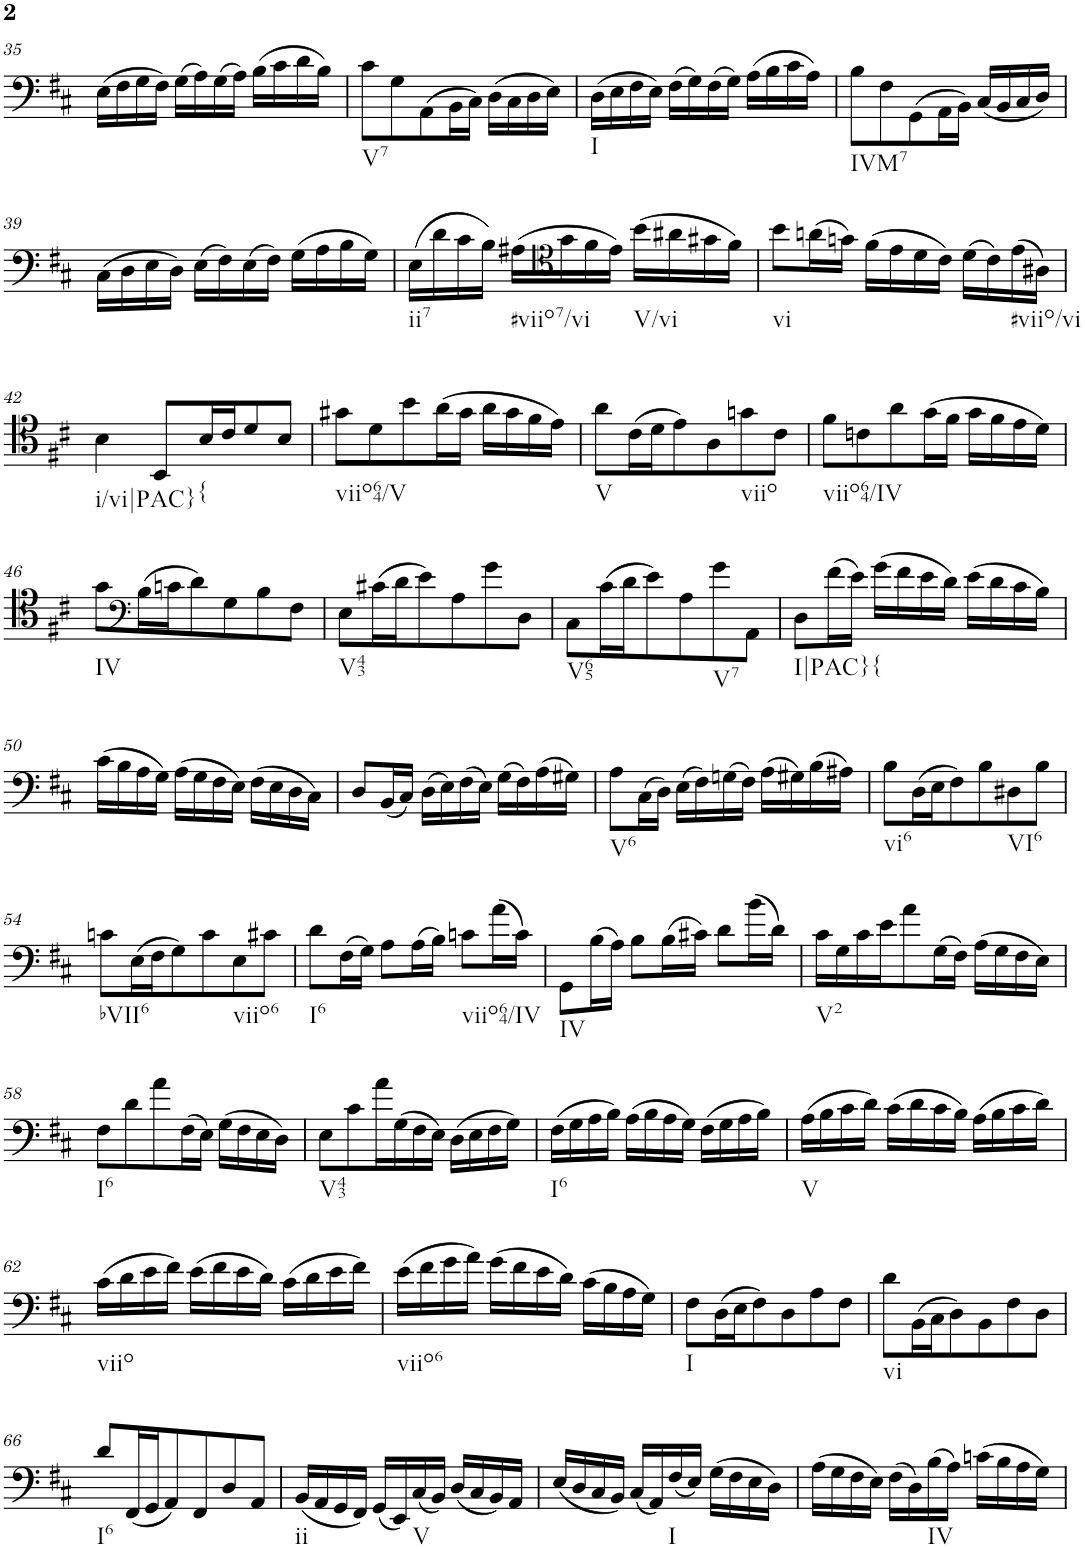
**kern
*part1
*staff1
*I"Piano
*I'Pno.
!!LO:PB:g=z
*clefF4
*k[f#c#]
*M3/4
=35
(16E\LL
16F#\
16G\
16F#\JJ)
(16G\LL
16A\)
(16G\
16A\JJ)
(16B\LL
16c#\
16d\
16B\JJ)
=36
!LO:TX:b:t=V7
8c#\L
8G\
(8AA\
16BB\L
16C#\JJ)
(16D\LL
16C#\
16D\
16E\JJ)
=37
!LO:TX:b:t=I
(16D\LL
16E\
16F#\
16E\JJ)
(16F#\LL
16G\)
(16F#\
16G\JJ)
(16A\LL
16B\
16c#\
16A\JJ)
=38
!LO:TX:b:t=IVM7
8B\L
8F#\
(8GG\
16AA\L
16BB\JJ)
(16C#/LL
16BB/
16C#/
16D/JJ)
!!LO:LB:g=z
=39
(16C#\LL
16D\
16E\
16D\JJ)
(16E\LL
16F#\)
(16E\
16F#\JJ)
(16G\LL
16A\
16B\
16G\JJ)
=40
!LO:TX:b:t=ii7
(16E\LL
16d\
16c#\
16B\JJ)
!LO:TX:b:t=#viio7/vi
(16A#X\LL
*clefC4
16g\
16f#\
16e\JJ)
!LO:TX:b:t=V/vi
(16b\LL
16a#X\
16g#X\
16f#\JJ)
=41
!LO:TX:b:t=vi
8b\L
(16an\L
16gn\JJ)
(16f#\LL
16e\
16d\
16c#\JJ)
(16d\LL
16c#\)
!LO:TX:b:t=#viio/vi
(16e\
16A#X\JJ)
!!LO:LB:g=z
=42
!LO:TX:b:t=i/vi|PAC}
4B\
8BB/L
!LO:TX:b:t={
16B/L
16c#/J
8d/
8B/J
=43
!LO:TX:b:t=viio64/V
8g#X\L
8d\
8b\
(16a\L
16g#\JJ
16a\LL
16g#\
16f#\
16e\JJ)
=44
!LO:TX:b:t=V
8a\L
(16c#\L
16d\J
8e\)
8A\
!LO:TX:b:t=viio
8gn\
8c#\J
=45
!LO:TX:b:t=viio64/IV
8f#\L
8cn\
8a\
(16g\L
16f#\JJ
16g\LL
16f#\
16e\
16d\JJ)
!!LO:LB:g=z
=46
!LO:TX:b:t=IV
8g\L
*clefF4
(16B\L
16cn\J
8d\)
8G\
8B\
8F#\J
=47
!LO:TX:b:t=V43
8E\L
(16c#X\L
16d\J
8e\)
8A\
8g\
8D\J
=48
!LO:TX:b:t=V65
8C#\L
(16c#\L
16d\J
8e\)
8A\
!LO:TX:b:t=V7
8g\
8AA\J
=49
!LO:TX:b:t=I|PAC}{
8D\L
(16f#\L
16e\JJ)
(16g\LL
16f#\
16e\
16d\JJ)
(16e\LL
16d\
16c#\
16B\JJ)
!!LO:LB:g=z
=50
(16c#\LL
16B\
16A\
16G\JJ)
(16A\LL
16G\
16F#\
16E\JJ)
(16F#\LL
16E\
16D\
16C#\JJ)
=51
8D/L
(16BB/L
16C#/JJ)
(16D\LL
16E\)
(16F#\
16E\JJ)
(16G\LL
16F#\)
(16A\
16G#X\JJ)
=52
!LO:TX:b:t=V6
8A\L
(16C#\L
16D\JJ)
(16E\LL
16F#\)
(16Gn\
16F#\JJ)
(16A\LL
16G#X\)
(16B\
16A#X\JJ)
=53
!LO:TX:b:t=vi6
8B\L
(16D\L
16E\J
8F#\)
8B\
!LO:TX:b:t=VI6
8D#X\
8B\J
!!LO:LB:g=z
=54
!LO:TX:b:t=bVII6
8cn\L
(16E\L
16F#\J
8G\)
8c\
!LO:TX:b:t=viio6
8E\
8c#X\J
=55
!LO:TX:b:t=I6
8d\L
(16F#\L
16G\JJ)
8A\L
(16A\L
16B\JJ)
!LO:TX:b:t=viio64/IV
8cn\L
(16a\L
16c\JJ)
=56
!LO:TX:b:t=IV
8GG\L
(16B\L
16A\JJ)
8B\L
(16B\L
16c#X\JJ)
8d\L
(16b\L
16d\JJ)
=57
!LO:TX:b:t=V2
16c#\LL
16G\
16c#\
16e\J
8a\
(16G\L
16F#\JJ)
(16A\LL
16G\
16F#\
16E\JJ)
!!LO:LB:g=z
=58
!LO:TX:b:t=I6
8F#\L
8d\
8a\
(16F#\L
16E\JJ)
(16G\LL
16F#\
16E\
16D\JJ)
=59
!LO:TX:b:t=V43
8E\L
8c#\
16a\L
(16G\
16F#\
16E\JJ)
(16D\LL
16E\
16F#\
16G\JJ)
=60
!LO:TX:b:t=I6
(16F#\LL
16G\
16A\
16B\JJ)
(16A\LL
16B\
16A\
16G\JJ)
(16F#\LL
16G\
16A\
16B\JJ)
=61
!LO:TX:b:t=V
(16A\LL
16B\
16c#\
16d\JJ)
(16c#\LL
16d\
16c#\
16B\JJ)
(16A\LL
16B\
16c#\
16d\JJ)
!!LO:LB:g=z
=62
!LO:TX:b:t=viio
(16c#\LL
16d\
16e\
16f#\JJ)
(16e\LL
16f#\
16e\
16d\JJ)
(16c#\LL
16d\
16e\
16f#\JJ)
=63
!LO:TX:b:t=viio6
(16e\LL
16f#\
16g\
16a\JJ)
(16g\LL
16f#\
16e\
16d\JJ)
(16c#\LL
16B\
16A\
16G\JJ)
=64
!LO:TX:b:t=I
8F#\L
(16D\L
16E\J
8F#\)
8D\
8A\
8F#\J
=65
!LO:TX:b:t=vi
8d\L
(16BB\L
16C#\J
8D\)
8BB\
8F#\
8D\J
!!LO:LB:g=z
=66
!LO:TX:b:t=I6
8d/L
(16FF#/L
16GG/J
8AA/)
8FF#/
8D/
8AA/J
=67
!LO:TX:b:t=ii
(16BB/LL
16AA/
16GG/
16FF#/JJ)
(16GG/LL
16EE/)
!LO:TX:b:t=V
(16C#/
16BB/JJ)
(16D/LL
16C#/
16BB/)
16AA/JJ
=68
(16E/LL
16D/
16C#/
16BB/JJ)
(16C#/LL
16AA/)
!LO:TX:b:t=I
(16F#/
16E/JJ)
(16G\LL
16F#\
16E\
16D\JJ)
=69
(16A\LL
16G\
16F#\
16E\JJ)
(16F#\LL
16D\)
!LO:TX:b:t=IV
(16B\
16A\JJ)
(16cn\LL
16B\
16A\
16G\JJ)
=
*-
